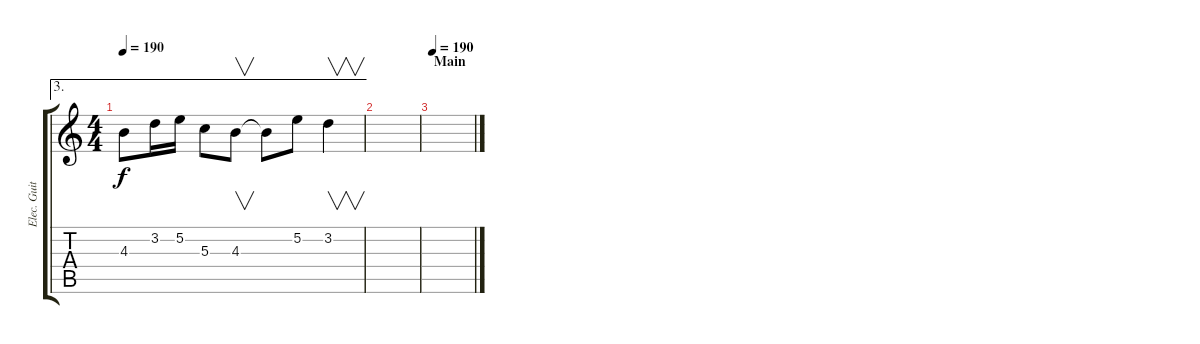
\track ("Elec. Guitar 3" "Elec. Guit") {instrument distortionguitar}
\staff {score tabs}
\tuning (E4 B3 G3 D3 A2 E2) {hide}
\ae 3
\ts (4 4)
\tempo 190
\clef g2
\ks c
4.3{t}.8{dy f} 3.2.16 5.2.16 5.3.8 4.3.8{v} 4.3{t}.8 5.2.8 3.2.4{v} |
|
\section ("" "Main")
\tempo 190
